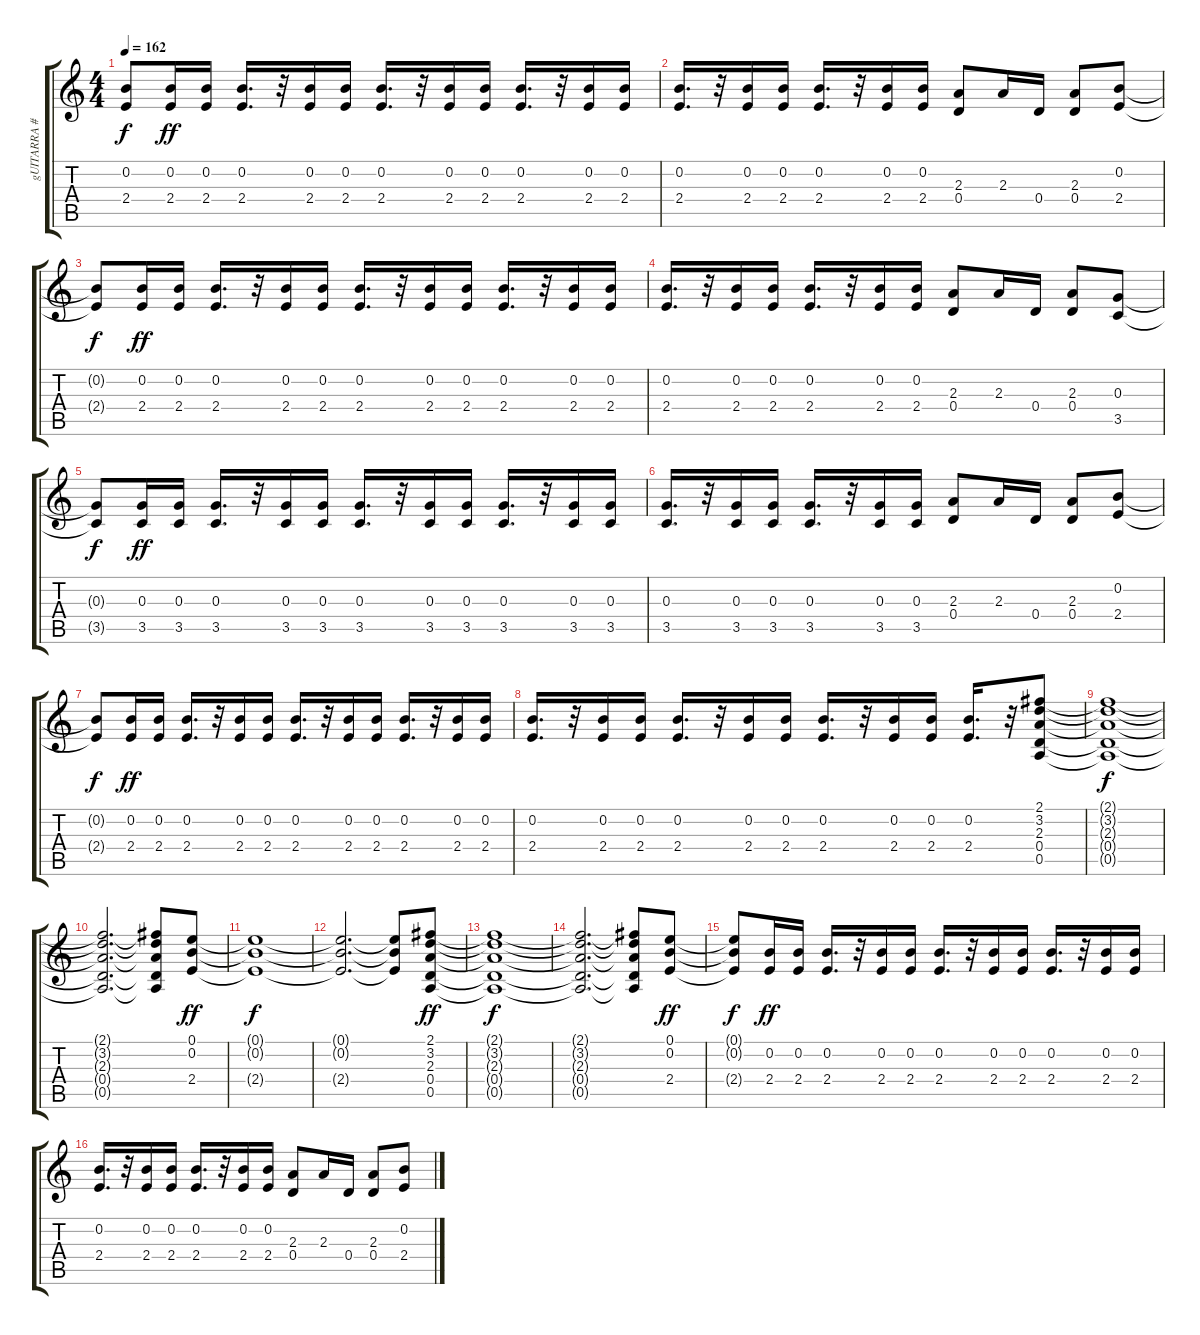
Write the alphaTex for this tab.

\track ("gUITARRA #2" "gUITARRA #") {instrument overdrivenguitar}
\staff {score tabs}
\tuning (E4 B3 G3 D3 A2 E2) {hide}
\ts (4 4)
\tempo 162
\clef g2
\ks c
(0.2{t} 2.4{t}).8{dy f} (0.2 2.4).16{dy ff} (0.2 2.4).16 (0.2 2.4).16{d} r.32 (0.2 2.4).16 (0.2 2.4).16 (0.2 2.4).16{d} r.32 (0.2 2.4).16 (0.2 2.4).16 (0.2 2.4).16{d} r.32 (0.2 2.4).16 (0.2 2.4).16 |
(0.2 2.4).16{d} r.32 (0.2 2.4).16 (0.2 2.4).16 (0.2 2.4).16{d} r.32 (0.2 2.4).16 (0.2 2.4).16 (2.3 0.4).8 2.3.16 0.4.16 (2.3 0.4).8 (0.2 2.4).8 |
(0.2{t} 2.4{t}).8{dy f} (0.2 2.4).16{dy ff} (0.2 2.4).16 (0.2 2.4).16{d} r.32 (0.2 2.4).16 (0.2 2.4).16 (0.2 2.4).16{d} r.32 (0.2 2.4).16 (0.2 2.4).16 (0.2 2.4).16{d} r.32 (0.2 2.4).16 (0.2 2.4).16 |
(0.2 2.4).16{d} r.32 (0.2 2.4).16 (0.2 2.4).16 (0.2 2.4).16{d} r.32 (0.2 2.4).16 (0.2 2.4).16 (2.3 0.4).8 2.3.16 0.4.16 (2.3 0.4).8 (0.3 3.5).8 |
(0.3{t} 3.5{t}).8{dy f} (0.3 3.5).16{dy ff} (0.3 3.5).16 (0.3 3.5).16{d} r.32 (0.3 3.5).16 (0.3 3.5).16 (0.3 3.5).16{d} r.32 (0.3 3.5).16 (0.3 3.5).16 (0.3 3.5).16{d} r.32 (0.3 3.5).16 (0.3 3.5).16 |
(0.3 3.5).16{d} r.32 (0.3 3.5).16 (0.3 3.5).16 (0.3 3.5).16{d} r.32 (0.3 3.5).16 (0.3 3.5).16 (2.3 0.4).8 2.3.16 0.4.16 (2.3 0.4).8 (0.2 2.4).8 |
(0.2{t} 2.4{t}).8{dy f} (0.2 2.4).16{dy ff} (0.2 2.4).16 (0.2 2.4).16{d} r.32 (0.2 2.4).16 (0.2 2.4).16 (0.2 2.4).16{d} r.32 (0.2 2.4).16 (0.2 2.4).16 (0.2 2.4).16{d} r.32 (0.2 2.4).16 (0.2 2.4).16 |
(0.2 2.4).16{d} r.32 (0.2 2.4).16 (0.2 2.4).16 (0.2 2.4).16{d} r.32 (0.2 2.4).16 (0.2 2.4).16 (0.2 2.4).16{d} r.32 (0.2 2.4).16 (0.2 2.4).16 (0.2 2.4).16{d} r.32 (2.1 3.2 2.3 0.4 0.5).8 |
(2.1{t} 3.2{t} 2.3{t} 0.4{t} 0.5{t}).1{dy f} |
(2.1{t} 3.2{t} 2.3{t} 0.4{t} 0.5{t}).2{d} (2.1{t} 3.2{t} 2.3{t} 0.4{t} 0.5{t}).8 (0.1 0.2 2.4).8{dy ff} |
(0.1{t} 0.2{t} 2.4{t}).1{dy f} |
(0.1{t} 0.2{t} 2.4{t}).2{d} (0.1{t} 0.2{t} 2.4{t}).8 (2.1 3.2 2.3 0.4 0.5).8{dy ff} |
(2.1{t} 3.2{t} 2.3{t} 0.4{t} 0.5{t}).1{dy f} |
(2.1{t} 3.2{t} 2.3{t} 0.4{t} 0.5{t}).2{d} (2.1{t} 3.2{t} 2.3{t} 0.4{t} 0.5{t}).8 (0.1 0.2 2.4).8{dy ff} |
(0.1{t} 0.2{t} 2.4{t}).8{dy f} (0.2 2.4).16{dy ff} (0.2 2.4).16 (0.2 2.4).16{d} r.32 (0.2 2.4).16 (0.2 2.4).16 (0.2 2.4).16{d} r.32 (0.2 2.4).16 (0.2 2.4).16 (0.2 2.4).16{d} r.32 (0.2 2.4).16 (0.2 2.4).16 |
(0.2 2.4).16{d} r.32 (0.2 2.4).16 (0.2 2.4).16 (0.2 2.4).16{d} r.32 (0.2 2.4).16 (0.2 2.4).16 (2.3 0.4).8 2.3.16 0.4.16 (2.3 0.4).8 (0.2 2.4).8
